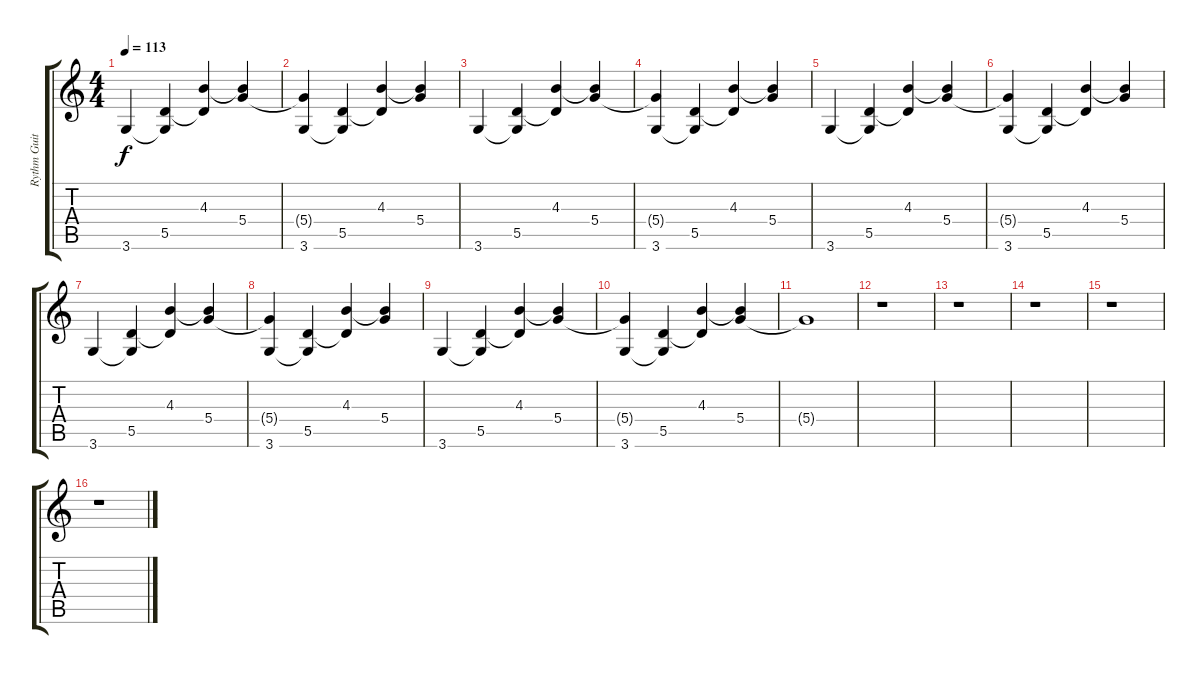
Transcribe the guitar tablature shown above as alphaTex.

\track ("Rythm Guitar" "Rythm Guit") {instrument electricguitarclean}
\staff {score tabs}
\tuning (E4 B3 G3 D3 A2 E2) {hide}
\ts (4 4)
\tempo 113
\clef g2
\ks c
3.6.4{dy f} (5.5 3.6{t}).4 (4.3 5.5{t}).4 (4.3{t} 5.4).4 |
(5.4{t} 3.6).4 (5.5 3.6{t}).4 (4.3 5.5{t}).4 (4.3{t} 5.4).4 |
3.6.4 (5.5 3.6{t}).4 (4.3 5.5{t}).4 (4.3{t} 5.4).4 |
(5.4{t} 3.6).4 (5.5 3.6{t}).4 (4.3 5.5{t}).4 (4.3{t} 5.4).4 |
3.6.4 (5.5 3.6{t}).4 (4.3 5.5{t}).4 (4.3{t} 5.4).4 |
(5.4{t} 3.6).4 (5.5 3.6{t}).4 (4.3 5.5{t}).4 (4.3{t} 5.4).4 |
3.6.4 (5.5 3.6{t}).4 (4.3 5.5{t}).4 (4.3{t} 5.4).4 |
(5.4{t} 3.6).4 (5.5 3.6{t}).4 (4.3 5.5{t}).4 (4.3{t} 5.4).4 |
3.6.4 (5.5 3.6{t}).4 (4.3 5.5{t}).4 (4.3{t} 5.4).4 |
(5.4{t} 3.6).4 (5.5 3.6{t}).4 (4.3 5.5{t}).4 (4.3{t} 5.4).4 |
5.4{t}.1 |
r.1 |
r.1 |
r.1 |
r.1 |
r.1
